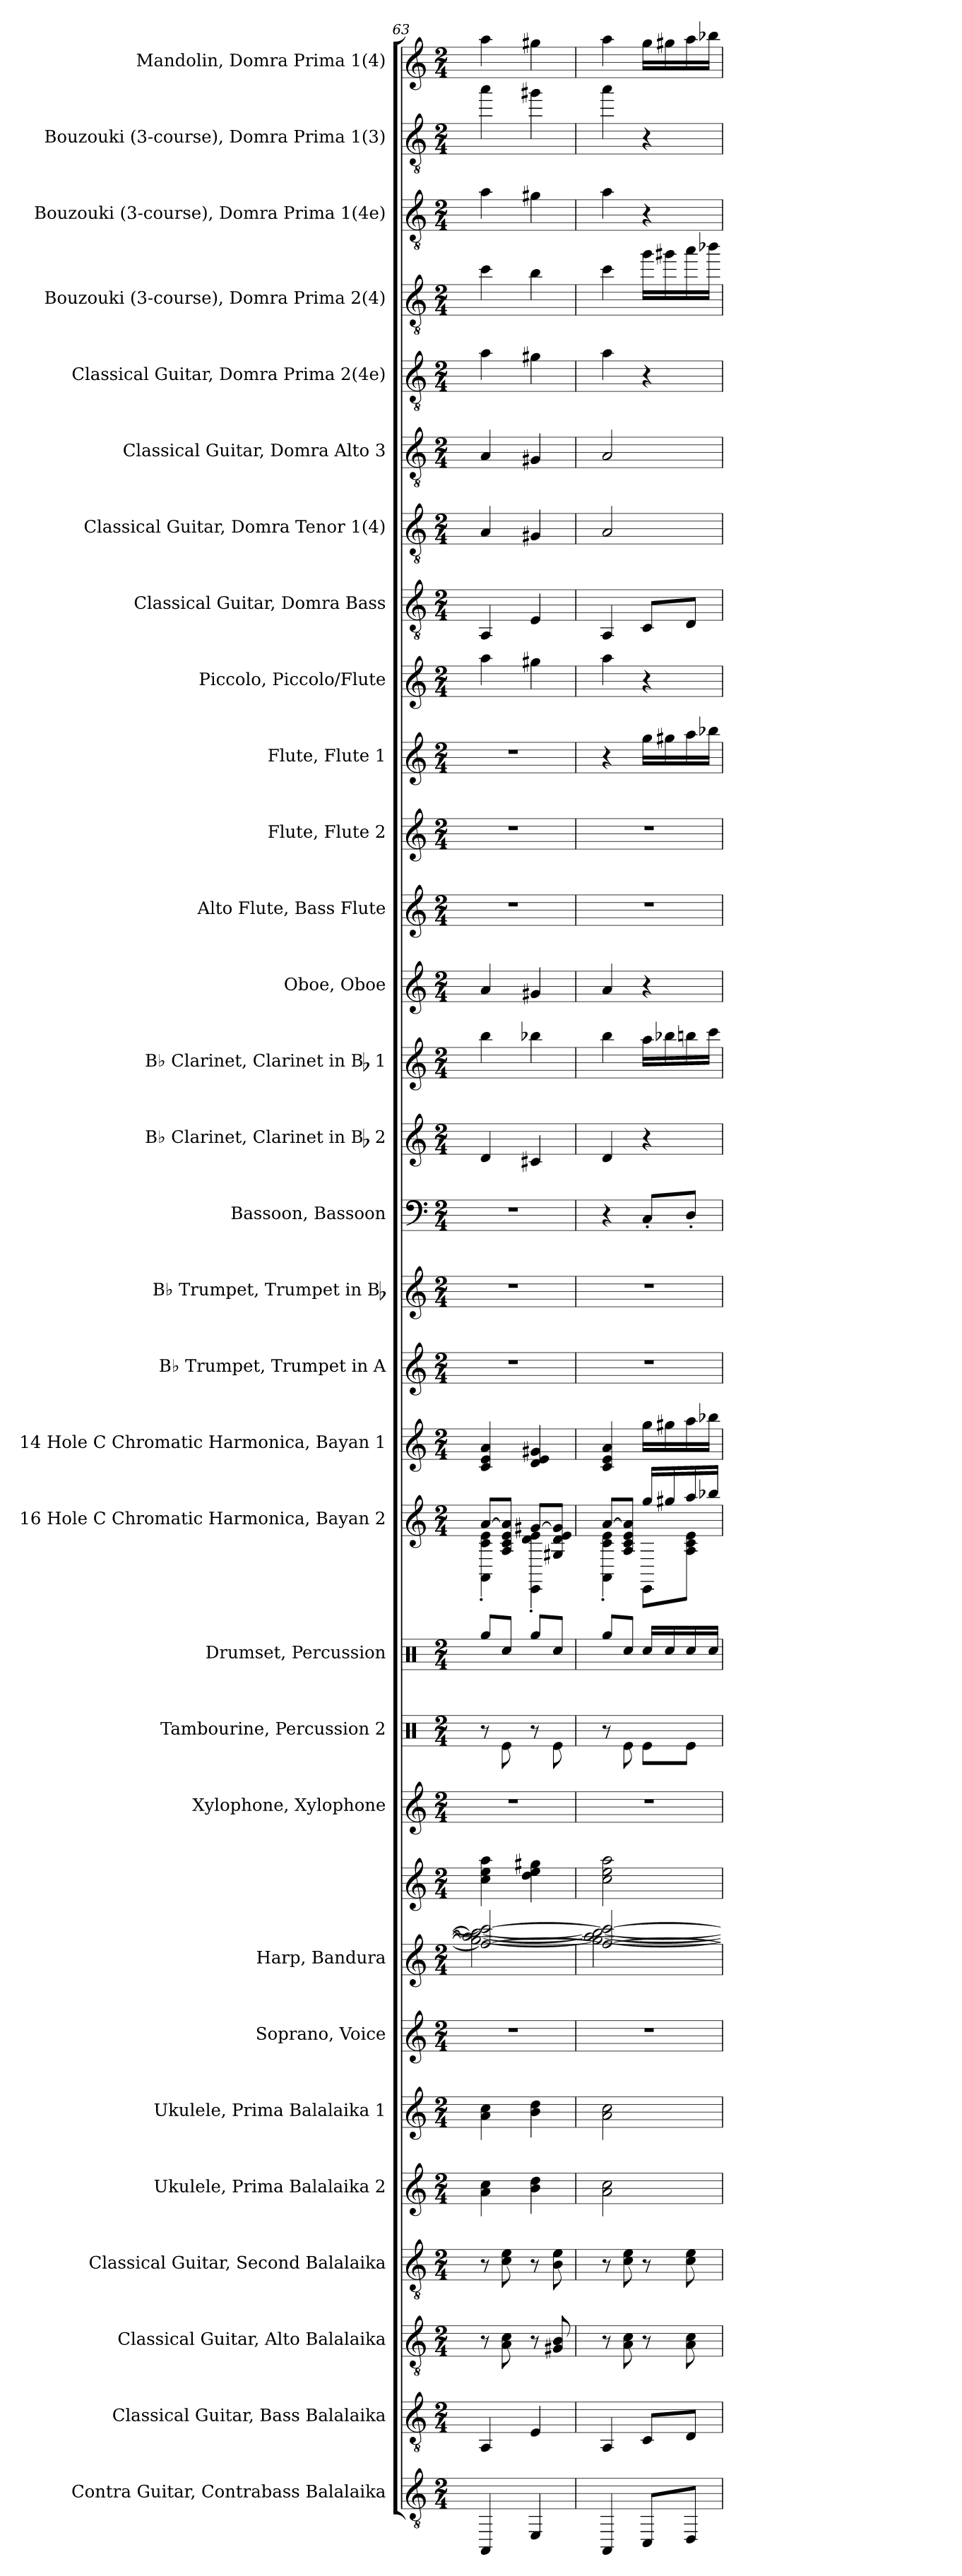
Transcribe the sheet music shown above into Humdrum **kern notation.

**kern	**kern	**kern	**kern	**kern	**kern	**kern	**kern	**kern	**kern	**kern	**kern	**kern	**kern	**kern	**kern	**kern	**kern	**kern	**kern	**kern	**kern	**kern	**kern	**kern	**kern	**kern	**kern	**kern	**kern	**kern	**kern
*part31	*part30	*part29	*part28	*part27	*part26	*part25	*part24	*part24	*part23	*part22	*part21	*part20	*part19	*part18	*part17	*part16	*part15	*part14	*part13	*part12	*part11	*part10	*part9	*part8	*part7	*part6	*part5	*part4	*part3	*part2	*part1
*staff32	*staff31	*staff30	*staff29	*staff28	*staff27	*staff26	*staff25	*staff24	*staff23	*staff22	*staff21	*staff20	*staff19	*staff18	*staff17	*staff16	*staff15	*staff14	*staff13	*staff12	*staff11	*staff10	*staff9	*staff8	*staff7	*staff6	*staff5	*staff4	*staff3	*staff2	*staff1
*I"Contra Guitar, Contrabass Balalaika	*I"Classical Guitar, Bass Balalaika	*I"Classical Guitar, Alto Balalaika	*I"Classical Guitar, Second Balalaika	*I"Ukulele, Prima Balalaika 2	*I"Ukulele, Prima Balalaika 1	*I"Soprano, Voice	*I"Harp, Bandura	*	*I"Xylophone, Xylophone	*I"Tambourine, Percussion 2	*I"Drumset, Percussion	*I"16 Hole C Chromatic Harmonica, Bayan 2	*I"14 Hole C Chromatic Harmonica, Bayan 1	*I"B♭ Trumpet, Trumpet in A	*I"B♭ Trumpet, Trumpet in Bb	*I"Bassoon, Bassoon	*I"B♭ Clarinet, Clarinet in Bb 2	*I"B♭ Clarinet, Clarinet in Bb 1	*I"Oboe, Oboe	*I"Alto Flute, Bass Flute	*I"Flute, Flute 2	*I"Flute, Flute 1	*I"Piccolo, Piccolo/Flute	*I"Classical Guitar, Domra Bass	*I"Classical Guitar, Domra Tenor 1(4)	*I"Classical Guitar, Domra Alto 3	*I"Classical Guitar, Domra Prima 2(4e)	*I"Bouzouki (3-course), Domra Prima 2(4)	*I"Bouzouki (3-course), Domra Prima 1(4e)	*I"Bouzouki (3-course), Domra Prima 1(3)	*I"Mandolin, Domra Prima 1(4)
*I'C. Guit.	*I'Guit.	*I'Guit.	*I'Guit.	*I'Uk.	*I'Uk.	*I'S.	*I'Hrp.	*	*I'Xyl.	*I'Tamb.	*I'D. Set	*I'Harm.	*I'Harm.	*I'B♭ Tpt.	*I'B♭ Tpt.	*I'Bsn.	*I'B♭ Cl.	*I'B♭ Cl.	*I'Ob.	*I'A. Fl.	*I'Fl.	*I'Fl.	*I'Picc.	*I'Guit.	*I'Guit.	*I'Guit.	*I'Guit.	*I'Bou.	*I'Bou.	*I'Bou.	*I'Mdn.
*clefGv2	*clefGv2	*clefGv2	*clefGv2	*clefG2	*clefG2	*clefG2	*clefG2	*clefG2	*clefG2	*clefX	*clefX	*clefG2	*clefG2	*clefG2	*clefG2	*clefF4	*clefG2	*clefG2	*clefG2	*clefG2	*clefG2	*clefG2	*clefG2	*clefGv2	*clefGv2	*clefGv2	*clefGv2	*clefGv2	*clefGv2	*clefGv2	*clefG2
*	*	*	*	*	*	*	*	*	*ITrd-7c-12	*	*	*	*	*ITrd1c2	*ITrd1c2	*	*ITrd1c2	*ITrd1c2	*	*ITrd3c5	*	*	*ITrd-7c-12	*	*	*	*	*	*	*	*
*k[]	*k[]	*k[]	*k[]	*k[]	*k[]	*k[]	*k[]	*k[]	*k[]	*k[]	*k[]	*k[]	*k[]	*k[b-e-]	*k[b-e-]	*k[]	*k[b-e-]	*k[b-e-]	*k[]	*k[f#]	*k[]	*k[]	*k[]	*k[]	*k[]	*k[]	*k[]	*k[]	*k[]	*k[]	*k[]
*M2/4	*M2/4	*M2/4	*M2/4	*M2/4	*M2/4	*M2/4	*M2/4	*M2/4	*M2/4	*M2/4	*M2/4	*M2/4	*M2/4	*M2/4	*M2/4	*M2/4	*M2/4	*M2/4	*M2/4	*M2/4	*M2/4	*M2/4	*M2/4	*M2/4	*M2/4	*M2/4	*M2/4	*M2/4	*M2/4	*M2/4	*M2/4
=63	=63	=63	=63	=63	=63	=63	=63	=63	=63	=63	=63	=63	=63	=63	=63	=63	=63	=63	=63	=63	=63	=63	=63	=63	=63	=63	=63	=63	=63	=63	=63
*	*	*	*	*	*	*	*^	*	*	*	*	*^	*	*	*	*	*	*	*	*	*	*	*	*	*	*	*	*	*	*	*
4AAA/	4AA/	8r	8r	4a\ 4cc\	4a\ 4cc\	2r	2ff#/_ 2ccc#/_	2gg\_ 2aa\_ 2bb\_	4cc\ 4ee\ 4aa\	2r	8r	8Rgg/L	[8a/L	4AA\' 4c\' 4e\'	4c/ 4e/ 4a/	2r	2r	2r	4c/	4aa\	4a/	2r	2r	2r	4aaa\	4AA/	4A/	4A/	4a\	4cc\	4a\	4aa\	4aa\
.	.	8A\ 8c\	8c\ 8e\	.	.	.	.	.	.	.	8Re\	8Rcc/J	8A/ 8c/ 8e/ 8a/]J	.	.	.	.	.	.	.	.	.	.	.	.	.	.	.	.	.	.	.	.
4EE/	4E/	8r	8r	4b\ 4dd\	4b\ 4dd\	.	.	.	4dd\ 4ee\ 4gg#X\	.	8r	8Rgg/L	[8g#X/L	4EE\' 4d\' 4e\'	4d/ 4e/ 4g#X/	.	.	.	4Bn/	4aa-X\	4g#X/	.	.	.	4ggg#X\	4E/	4G#X/	4G#X/	4g#X\	4b\	4g#X\	4gg#X\	4gg#X\
.	.	8G#X/ 8B/	8B\ 8e\	.	.	.	.	.	.	.	8Re\	8Rcc/J	8G#X/ 8d/ 8e/ 8g#/]J	.	.	.	.	.	.	.	.	.	.	.	.	.	.	.	.	.	.	.	.
=64	=64	=64	=64	=64	=64	=64	=64	=64	=64	=64	=64	=64	=64	=64	=64	=64	=64	=64	=64	=64	=64	=64	=64	=64	=64	=64	=64	=64	=64	=64	=64	=64	=64
4AAA/	4AA/	8r	8r	2a\ 2cc\	2a\ 2cc\	2r	2ff#/_ 2ccc#/_	2gg\_ 2aa\_ 2bb\_	2cc\ 2ee\ 2aa\	2r	8r	8Rgg/L	[8a/L	4AA\' 4c\' 4e\'	4c/ 4e/ 4a/	2r	2r	4r	4c/	4aa\	4a/	2r	2r	4r	4aaa\	4AA/	2A/	2A/	4a\	4cc\	4a\	4aa\	4aa\
.	.	8A\ 8c\	8c\ 8e\	.	.	.	.	.	.	.	8Re\	8Rcc/J	8A/ 8c/ 8e/ 8a/]J	.	.	.	.	.	.	.	.	.	.	.	.	.	.	.	.	.	.	.	.
8CC/L	8C/L	8r	8r	.	.	.	.	.	.	.	8Re\L	16Rcc/LL	16gg/LL	8EE\L	16gg\LL	.	.	8C'/L	4r	16gg\LL	4r	.	.	16gg\LL	4r	8C/L	.	.	4r	16gg\LL	4r	4r	16gg\LL
.	.	.	.	.	.	.	.	.	.	.	.	16Rcc/	16gg#X/	.	16gg#X\	.	.	.	.	16aa-X\	.	.	.	16gg#X\	.	.	.	.	.	16gg#X\	.	.	16gg#X\
8DD/J	8D/J	8A\ 8c\	8c\ 8e\	.	.	.	.	.	.	.	8Re\J	16Rcc/	16aa/	8A\ 8c\ 8e\J	16aa\	.	.	8D'/J	.	16aan\	.	.	.	16aa\	.	8D/J	.	.	.	16aa\	.	.	16aa\
.	.	.	.	.	.	.	.	.	.	.	.	16Rcc/JJ	16bb-X/JJ	.	16bb-X\JJ	.	.	.	.	16bb-\JJ	.	.	.	16bb-X\JJ	.	.	.	.	.	16bb-X\JJ	.	.	16bb-X\JJ
*	*	*	*	*	*	*	*v	*v	*	*	*	*	*v	*v	*	*	*	*	*	*	*	*	*	*	*	*	*	*	*	*	*	*	*
=	=	=	=	=	=	=	=	=	=	=	=	=	=	=	=	=	=	=	=	=	=	=	=	=	=	=	=	=	=	=	=
*-	*-	*-	*-	*-	*-	*-	*-	*-	*-	*-	*-	*-	*-	*-	*-	*-	*-	*-	*-	*-	*-	*-	*-	*-	*-	*-	*-	*-	*-	*-	*-
